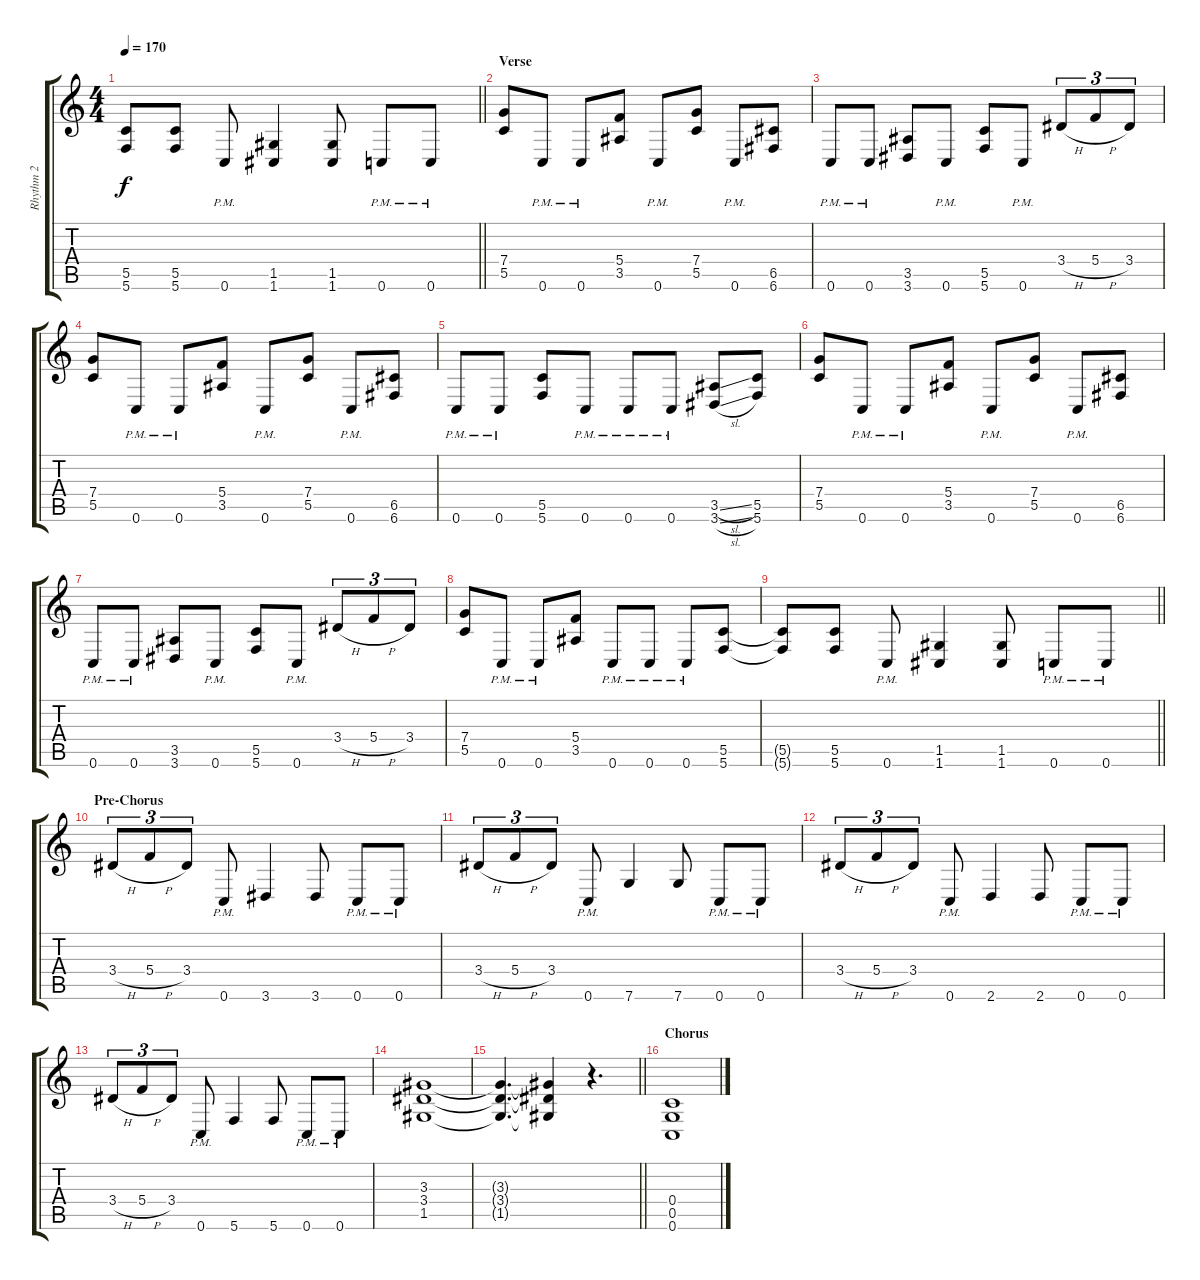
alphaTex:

\track ("Rhythm 2" "Rhythm 2") {instrument distortionguitar}
\staff {score tabs}
\tuning (D4 A3 F3 C3 G2 C2) {hide}
\ts (4 4)
\tempo 170
\clef g2
\barLineRight lightlight
\ks c
(5.5{t} 5.6{t}).8{dy f} (5.5 5.6).8 0.6{pm}.8 (1.5 1.6).4 (1.5 1.6).8 0.6{pm}.8 0.6{pm}.8 |
\section ("" "Verse")
(7.4 5.5).8 0.6{pm}.8 0.6{pm}.8 (5.4 3.5).8 0.6{pm}.8 (7.4 5.5).8 0.6{pm}.8 (6.5 6.6).8 |
0.6{pm}.8 0.6{pm}.8 (3.5 3.6).8 0.6{pm}.8 (5.5 5.6).8 0.6{pm}.8 3.4{h}.8{tu (3 2)} 5.4{h}.8{tu (3 2)} 3.4.8{tu (3 2)} |
(7.4 5.5).8 0.6{pm}.8 0.6{pm}.8 (5.4 3.5).8 0.6{pm}.8 (7.4 5.5).8 0.6{pm}.8 (6.5 6.6).8 |
0.6{pm}.8 0.6{pm}.8 (5.5 5.6).8 0.6{pm}.8 0.6{pm}.8 0.6{pm}.8 (3.5{sl} 3.6{sl}).8 (5.5 5.6).8 |
(7.4 5.5).8 0.6{pm}.8 0.6{pm}.8 (5.4 3.5).8 0.6{pm}.8 (7.4 5.5).8 0.6{pm}.8 (6.5 6.6).8 |
0.6{pm}.8 0.6{pm}.8 (3.5 3.6).8 0.6{pm}.8 (5.5 5.6).8 0.6{pm}.8 3.4{h}.8{tu (3 2)} 5.4{h}.8{tu (3 2)} 3.4.8{tu (3 2)} |
(7.4 5.5).8 0.6{pm}.8 0.6{pm}.8 (5.4 3.5).8 0.6{pm}.8 0.6{pm}.8 0.6{pm}.8 (5.5 5.6).8 |
\barLineRight lightlight
(5.5{t} 5.6{t}).8 (5.5 5.6).8 0.6{pm}.8 (1.5 1.6).4 (1.5 1.6).8 0.6{pm}.8 0.6{pm}.8 |
\section ("" "Pre-Chorus")
3.4{h}.8{tu (3 2)} 5.4{h}.8{tu (3 2)} 3.4.8{tu (3 2)} 0.6{pm}.8 3.6.4 3.6.8 0.6{pm}.8 0.6{pm}.8 |
3.4{h}.8{tu (3 2)} 5.4{h}.8{tu (3 2)} 3.4.8{tu (3 2)} 0.6{pm}.8 7.6.4 7.6.8 0.6{pm}.8 0.6{pm}.8 |
3.4{h}.8{tu (3 2)} 5.4{h}.8{tu (3 2)} 3.4.8{tu (3 2)} 0.6{pm}.8 2.6.4 2.6.8 0.6{pm}.8 0.6{pm}.8 |
3.4{h}.8{tu (3 2)} 5.4{h}.8{tu (3 2)} 3.4.8{tu (3 2)} 0.6{pm}.8 5.6.4 5.6.8 0.6{pm}.8 0.6{pm}.8 |
(3.3 3.4 1.5).1 |
\barLineRight lightlight
(3.3{t} 3.4{t} 1.5{t}).4{d} (3.3{t} 3.4{t} 1.5{t}).4 r.4{d} |
\section ("" "Chorus")
(0.4 0.5 0.6).1
